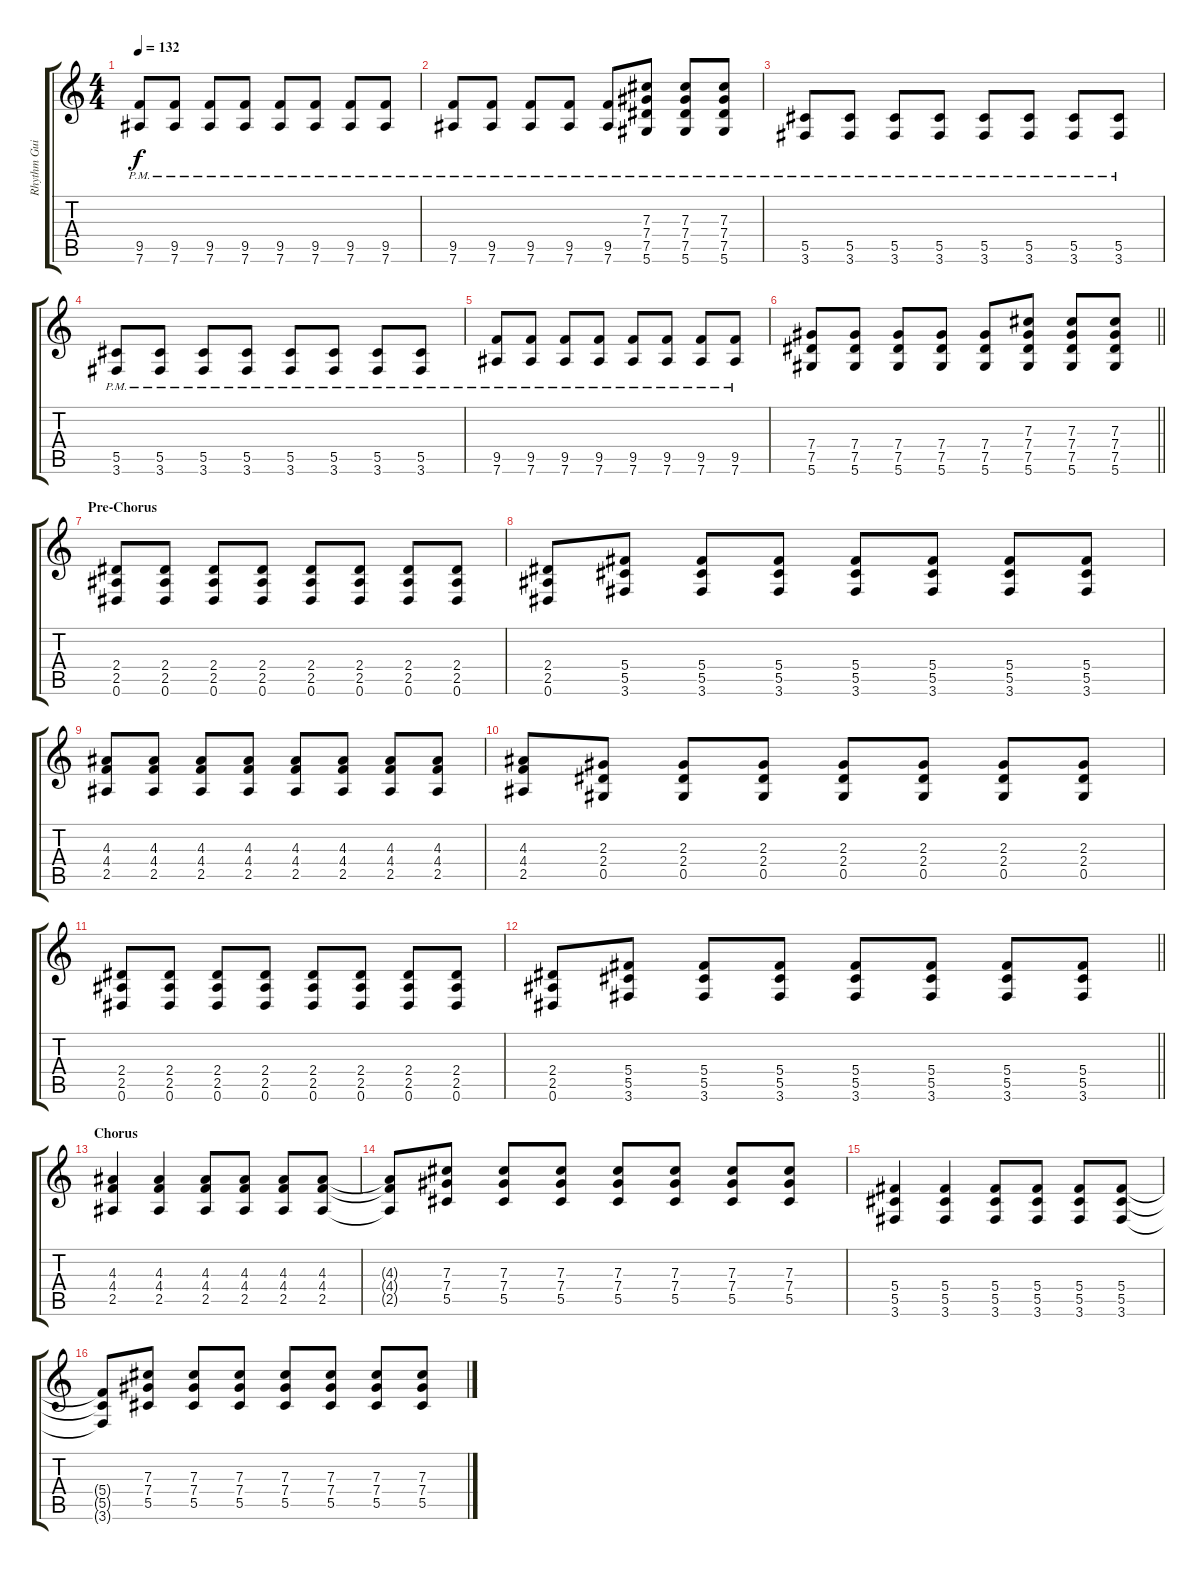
\track ("Rhythm Guitar" "Rhythm Gui") {instrument distortionguitar}
\staff {score tabs}
\tuning (Eb4 Bb3 Gb3 Db3 Ab2 Eb2) {hide}
\ts (4 4)
\tempo 132
\clef g2
\ks c
(9.5{pm} 7.6{pm}).8{dy f} (9.5{pm} 7.6{pm}).8 (9.5{pm} 7.6{pm}).8 (9.5{pm} 7.6{pm}).8 (9.5{pm} 7.6{pm}).8 (9.5{pm} 7.6{pm}).8 (9.5{pm} 7.6{pm}).8 (9.5{pm} 7.6{pm}).8 |
(9.5{pm} 7.6{pm}).8 (9.5{pm} 7.6{pm}).8 (9.5{pm} 7.6{pm}).8 (9.5{pm} 7.6{pm}).8 (9.5{pm} 7.6{pm}).8 (7.3{pm} 7.4{pm} 7.5{pm} 5.6{pm}).8 (7.3{pm} 7.4{pm} 7.5{pm} 5.6{pm}).8 (7.3{pm} 7.4{pm} 7.5{pm} 5.6{pm}).8 |
(5.5{pm} 3.6{pm}).8 (5.5{pm} 3.6{pm}).8 (5.5{pm} 3.6{pm}).8 (5.5{pm} 3.6{pm}).8 (5.5{pm} 3.6{pm}).8 (5.5{pm} 3.6{pm}).8 (5.5{pm} 3.6{pm}).8 (5.5{pm} 3.6{pm}).8 |
(5.5{pm} 3.6{pm}).8 (5.5{pm} 3.6{pm}).8 (5.5{pm} 3.6{pm}).8 (5.5{pm} 3.6{pm}).8 (5.5{pm} 3.6{pm}).8 (5.5{pm} 3.6{pm}).8 (5.5{pm} 3.6{pm}).8 (5.5{pm} 3.6{pm}).8 |
(9.5{pm} 7.6{pm}).8 (9.5{pm} 7.6{pm}).8 (9.5{pm} 7.6{pm}).8 (9.5{pm} 7.6{pm}).8 (9.5{pm} 7.6{pm}).8 (9.5{pm} 7.6{pm}).8 (9.5{pm} 7.6{pm}).8 (9.5{pm} 7.6{pm}).8 |
\barLineRight lightlight
(7.4 7.5 5.6).8{instrument electricguitarclean} (7.4 7.5 5.6).8 (7.4 7.5 5.6).8 (7.4 7.5 5.6).8 (7.4 7.5 5.6).8 (7.3 7.4 7.5 5.6).8 (7.3 7.4 7.5 5.6).8 (7.3 7.4 7.5 5.6).8 |
\section ("" "Pre-Chorus")
(2.4 2.5 0.6).8 (2.4 2.5 0.6).8 (2.4 2.5 0.6).8 (2.4 2.5 0.6).8 (2.4 2.5 0.6).8 (2.4 2.5 0.6).8 (2.4 2.5 0.6).8 (2.4 2.5 0.6).8 |
(2.4 2.5 0.6).8 (5.4 5.5 3.6).8 (5.4 5.5 3.6).8 (5.4 5.5 3.6).8 (5.4 5.5 3.6).8 (5.4 5.5 3.6).8 (5.4 5.5 3.6).8 (5.4 5.5 3.6).8 |
(4.3 4.4 2.5).8 (4.3 4.4 2.5).8 (4.3 4.4 2.5).8 (4.3 4.4 2.5).8 (4.3 4.4 2.5).8 (4.3 4.4 2.5).8 (4.3 4.4 2.5).8 (4.3 4.4 2.5).8 |
(4.3 4.4 2.5).8 (2.3 2.4 0.5).8 (2.3 2.4 0.5).8 (2.3 2.4 0.5).8 (2.3 2.4 0.5).8 (2.3 2.4 0.5).8 (2.3 2.4 0.5).8 (2.3 2.4 0.5).8 |
(2.4 2.5 0.6).8 (2.4 2.5 0.6).8 (2.4 2.5 0.6).8 (2.4 2.5 0.6).8 (2.4 2.5 0.6).8 (2.4 2.5 0.6).8 (2.4 2.5 0.6).8 (2.4 2.5 0.6).8 |
\barLineRight lightlight
(2.4 2.5 0.6).8 (5.4 5.5 3.6).8 (5.4 5.5 3.6).8 (5.4 5.5 3.6).8 (5.4 5.5 3.6).8 (5.4 5.5 3.6).8 (5.4 5.5 3.6).8 (5.4 5.5 3.6).8 |
\section ("" "Chorus")
(4.3 4.4 2.5).4 (4.3 4.4 2.5).4 (4.3 4.4 2.5).8 (4.3 4.4 2.5).8 (4.3 4.4 2.5).8 (4.3 4.4 2.5).8 |
(4.3{t} 4.4{t} 2.5{t}).8 (7.3 7.4 5.5).8 (7.3 7.4 5.5).8 (7.3 7.4 5.5).8 (7.3 7.4 5.5).8 (7.3 7.4 5.5).8 (7.3 7.4 5.5).8 (7.3 7.4 5.5).8 |
(5.4 5.5 3.6).4 (5.4 5.5 3.6).4 (5.4 5.5 3.6).8 (5.4 5.5 3.6).8 (5.4 5.5 3.6).8 (5.4 5.5 3.6).8 |
(5.4{t} 5.5{t} 3.6{t}).8 (7.3 7.4 5.5).8 (7.3 7.4 5.5).8 (7.3 7.4 5.5).8 (7.3 7.4 5.5).8 (7.3 7.4 5.5).8 (7.3 7.4 5.5).8 (7.3 7.4 5.5).8
